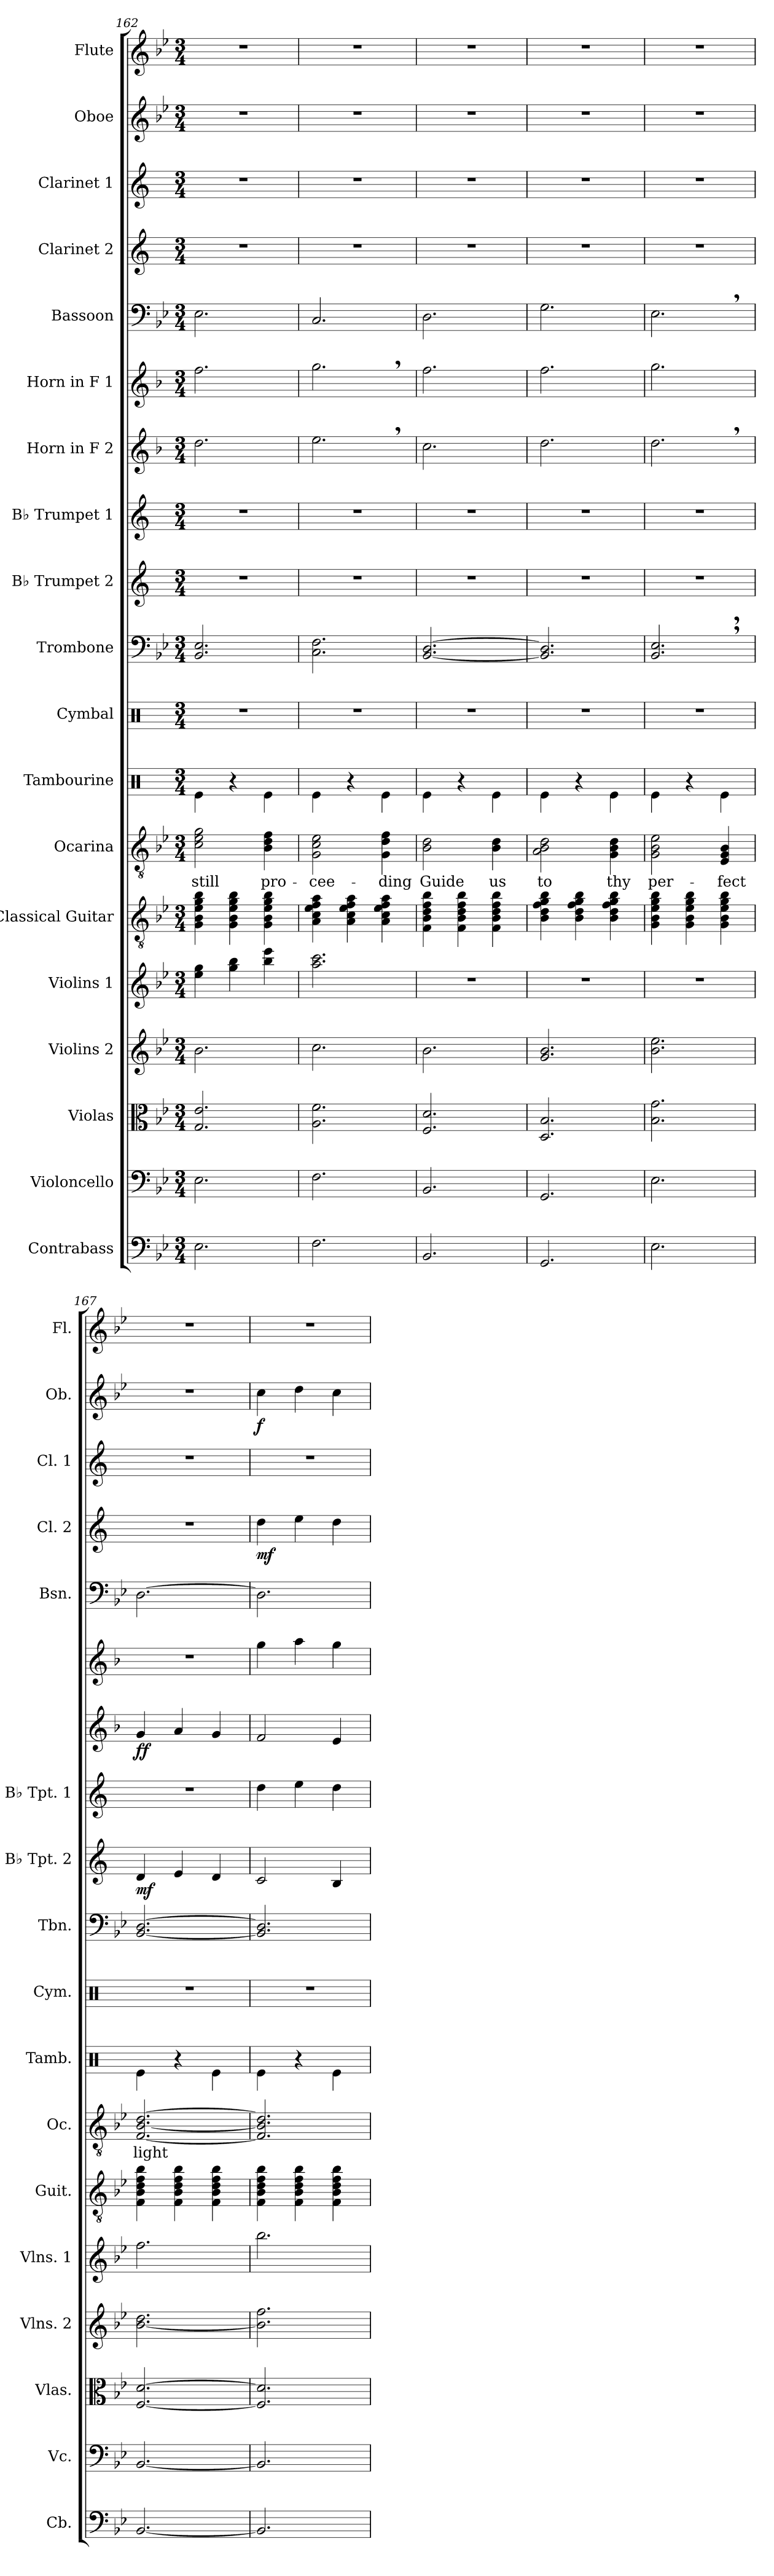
**kern	**kern	**kern	**kern	**kern	**kern	**kern	**text	**kern	**kern	**kern	**kern	**dynam	**kern	**kern	**dynam	**kern	**kern	**kern	**dynam	**kern	**kern	**dynam	**kern
*part19	*part18	*part17	*part16	*part15	*part14	*part13	*part13	*part12	*part11	*part10	*part9	*part9	*part8	*part7	*part7	*part6	*part5	*part4	*part4	*part3	*part2	*part2	*part1
*staff19	*staff18	*staff17	*staff16	*staff15	*staff14	*staff13	*staff13	*staff12	*staff11	*staff10	*staff9	*staff9	*staff8	*staff7	*staff7	*staff6	*staff5	*staff4	*staff4	*staff3	*staff2	*staff2	*staff1
*I"Contrabass	*I"Violoncello	*I"Violas	*I"Violins 2	*I"Violins 1	*I"Classical Guitar	*I"Ocarina	*	*I"Tambourine	*I"Cymbal	*I"Trombone	*I"B♭ Trumpet 2	*	*I"B♭ Trumpet 1	*I"Horn in F 2	*	*I"Horn in F 1	*I"Bassoon	*I"Clarinet 2	*	*I"Clarinet 1	*I"Oboe	*	*I"Flute
*I'Cb.	*I'Vc.	*I'Vlas.	*I'Vlns. 2	*I'Vlns. 1	*I'Guit.	*I'Oc.	*	*I'Tamb.	*I'Cym.	*I'Tbn.	*I'B♭ Tpt. 2	*	*I'B♭ Tpt. 1	*	*	*	*I'Bsn.	*I'Cl. 2	*	*I'Cl. 1	*I'Ob.	*	*I'Fl.
*clefF4	*clefF4	*clefC3	*clefG2	*clefG2	*clefGv2	*clefGv2	*	*clefX	*clefX	*clefF4	*clefG2	*	*clefG2	*clefG2	*	*clefG2	*clefF4	*clefG2	*	*clefG2	*clefG2	*	*clefG2
*ITrd7c12	*	*	*	*	*	*	*	*	*	*	*ITrd1c2	*	*ITrd1c2	*ITrd4c7	*	*ITrd4c7	*	*ITrd1c2	*	*ITrd1c2	*	*	*
*k[b-e-]	*k[b-e-]	*k[b-e-]	*k[b-e-]	*k[b-e-]	*k[b-e-]	*k[b-e-]	*	*k[]	*k[]	*k[b-e-]	*k[b-e-]	*	*k[b-e-]	*k[b-e-]	*	*k[b-e-]	*k[b-e-]	*k[b-e-]	*	*k[b-e-]	*k[b-e-]	*	*k[b-e-]
*M3/4	*M3/4	*M3/4	*M3/4	*M3/4	*M3/4	*M3/4	*	*M3/4	*M3/4	*M3/4	*M3/4	*	*M3/4	*M3/4	*	*M3/4	*M3/4	*M3/4	*	*M3/4	*M3/4	*	*M3/4
=162	=162	=162	=162	=162	=162	=162	=162	=162	=162	=162	=162	=162	=162	=162	=162	=162	=162	=162	=162	=162	=162	=162	=162
!	!	!	!	!	!	!	!LO:LY:b	!	!	!	!	!	!	!	!	!	!	!	!	!	!	!	!
2.EE-\	2.E-\	2.G/ 2.e-/	2.b-\	4ee-\ 4gg\	4G\ 4B-\ 4e-\ 4g\ 4b-\	2c!\ 2e-\ 2g!\	still	4Re\	2.r	2.BB-/ 2.E-/	2.r	.	2.r	2.g\	.	2.b-\	2.E-\	2.r	.	2.r	2.r	.	2.r
.	.	.	.	4gg\ 4bb-\	4G\ 4B-\ 4e-\ 4g\ 4b-\	.	.	4r	.	.	.	.	.	.	.	.	.	.	.	.	.	.	.
!	!	!	!	!	!	!	!LO:LY:b	!	!	!	!	!	!	!	!	!	!	!	!	!	!	!	!
.	.	.	.	4bb-\ 4eee-\	4G\ 4B-\ 4e-\ 4g\ 4b-\	4B-!\ 4d\ 4f!\	pro-	4Re\	.	.	.	.	.	.	.	.	.	.	.	.	.	.	.
=163	=163	=163	=163	=163	=163	=163	=163	=163	=163	=163	=163	=163	=163	=163	=163	=163	=163	=163	=163	=163	=163	=163	=163
!	!	!	!	!	!	!	!LO:LY:b	!	!	!	!	!	!	!	!	!	!	!	!	!	!	!	!
2.FF\	2.F\	2.A\ 2.f\	2.cc\	2.aa\ 2.ccc\	4A\ 4c\ 4e-\ 4f\ 4a\	2G!\ 2c\ 2e-!\	-cee-	4Re\	2.r	2.C\ 2.F\	2.r	.	2.r	2.a,\	.	2.cc,\	2.C/	2.r	.	2.r	2.r	.	2.r
.	.	.	.	.	4A\ 4c\ 4e-\ 4f\ 4a\	.	.	4r	.	.	.	.	.	.	.	.	.	.	.	.	.	.	.
!	!	!	!	!	!	!	!LO:LY:b	!	!	!	!	!	!	!	!	!	!	!	!	!	!	!	!
.	.	.	.	.	4A\ 4c\ 4e-\ 4f\ 4a\	4G!\ 4d\ 4f!\	-ding	4Re\	.	.	.	.	.	.	.	.	.	.	.	.	.	.	.
=164	=164	=164	=164	=164	=164	=164	=164	=164	=164	=164	=164	=164	=164	=164	=164	=164	=164	=164	=164	=164	=164	=164	=164
!	!	!	!	!	!	!	!LO:LY:b	!	!	!	!	!	!	!	!	!	!	!	!	!	!	!	!
2.BBB-/	2.BB-/	2.F/ 2.d/	2.b-\	2.r	4F\ 4B-\ 4d\ 4f\ 4b-\	2B-\ 2d!\	Guide	4Re\	2.r	[2.BB-/ [2.D/	2.r	.	2.r	2.f\	.	2.b-\	2.D\	2.r	.	2.r	2.r	.	2.r
.	.	.	.	.	4F\ 4B-\ 4d\ 4f\ 4b-\	.	.	4r	.	.	.	.	.	.	.	.	.	.	.	.	.	.	.
!	!	!	!	!	!	!	!LO:LY:b	!	!	!	!	!	!	!	!	!	!	!	!	!	!	!	!
.	.	.	.	.	4F\ 4B-\ 4d\ 4f\ 4b-\	4B-\ 4d!\	us	4Re\	.	.	.	.	.	.	.	.	.	.	.	.	.	.	.
=165	=165	=165	=165	=165	=165	=165	=165	=165	=165	=165	=165	=165	=165	=165	=165	=165	=165	=165	=165	=165	=165	=165	=165
!	!	!	!	!	!	!	!LO:LY:b	!	!	!	!	!	!	!	!	!	!	!	!	!	!	!	!
2.GGG/	2.GG/	2.D/ 2.B-/	2.g/ 2.b-/	2.r	4B-\ 4d\ 4f\ 4g\ 4b-\	2A!\ 2B-\ 2d!\	to	4Re\	2.r	2.BB-/] 2.D/]	2.r	.	2.r	2.g\	.	2.b-\	2.G\	2.r	.	2.r	2.r	.	2.r
.	.	.	.	.	4B-\ 4d\ 4f\ 4g\ 4b-\	.	.	4r	.	.	.	.	.	.	.	.	.	.	.	.	.	.	.
!	!	!	!	!	!	!	!LO:LY:b	!	!	!	!	!	!	!	!	!	!	!	!	!	!	!	!
.	.	.	.	.	4B-\ 4d\ 4f\ 4g\ 4b-\	4G!\ 4B-\ 4d!\	thy	4Re\	.	.	.	.	.	.	.	.	.	.	.	.	.	.	.
=166	=166	=166	=166	=166	=166	=166	=166	=166	=166	=166	=166	=166	=166	=166	=166	=166	=166	=166	=166	=166	=166	=166	=166
!	!	!	!	!	!	!	!LO:LY:b	!	!	!	!	!	!	!	!	!	!	!	!	!	!	!	!
2.EE-\	2.E-\	2.B-\ 2.g\	2.b-\ 2.ee-\	2.r	4G\ 4B-\ 4e-\ 4g\ 4b-\	2G!\ 2B-\ 2e-!\	per-	4Re\	2.r	2.BB-/, 2.E-/,	2.r	.	2.r	2.g,\	.	2.cc\	2.E-,\	2.r	.	2.r	2.r	.	2.r
.	.	.	.	.	4G\ 4B-\ 4e-\ 4g\ 4b-\	.	.	4r	.	.	.	.	.	.	.	.	.	.	.	.	.	.	.
!	!	!	!	!	!	!	!LO:LY:b	!	!	!	!	!	!	!	!	!	!	!	!	!	!	!	!
.	.	.	.	.	4G\ 4B-\ 4e-\ 4g\ 4b-\	4E-!/ 4G/ 4B-!/	-fect	4Re\	.	.	.	.	.	.	.	.	.	.	.	.	.	.	.
=167	=167	=167	=167	=167	=167	=167	=167	=167	=167	=167	=167	=167	=167	=167	=167	=167	=167	=167	=167	=167	=167	=167	=167
!	!	!	!	!	!	!	!LO:LY:b	!	!	!	!	!LO:DY:b	!	!	!LO:DY:b	!	!	!	!	!	!	!	!
[2.BBB-/	[2.BB-/	[2.F/ [2.d/	[2.b-\ 2.dd\	2.ff\	4F\ 4B-\ 4d\ 4f\ 4b-\	[2.F!/ [2.B-/ [2.d!/	light	4Re\	2.r	[2.BB-/ [2.D/	4c/	mf	2.r	4c/	ff	2.r	[2.D\	2.r	.	2.r	2.r	.	2.r
.	.	.	.	.	4F\ 4B-\ 4d\ 4f\ 4b-\	.	.	4r	.	.	4d/	.	.	4d/	.	.	.	.	.	.	.	.	.
.	.	.	.	.	4F\ 4B-\ 4d\ 4f\ 4b-\	.	.	4Re\	.	.	4c/	.	.	4c/	.	.	.	.	.	.	.	.	.
=168	=168	=168	=168	=168	=168	=168	=168	=168	=168	=168	=168	=168	=168	=168	=168	=168	=168	=168	=168	=168	=168	=168	=168
!	!	!	!	!	!	!	!	!	!	!	!	!	!	!	!	!	!	!	!LO:DY:b	!	!	!LO:DY:b	!
2.BBB-/]	2.BB-/]	2.F/] 2.d/]	2.b-\] 2.ff\	2.bb-\	4F\ 4B-\ 4d\ 4f\ 4b-\	2.F!/] 2.B-/] 2.d!/]	.	4Re\	2.r	2.BB-/] 2.D/]	2B-/	.	4cc\	2B-/	.	4cc\	2.D\]	4cc\	mf	2.r	4cc\	f	2.r
.	.	.	.	.	4F\ 4B-\ 4d\ 4f\ 4b-\	.	.	4r	.	.	.	.	4dd\	.	.	4dd\	.	4dd\	.	.	4dd\	.	.
.	.	.	.	.	4F\ 4B-\ 4d\ 4f\ 4b-\	.	.	4Re\	.	.	4A/	.	4cc\	4A/	.	4cc\	.	4cc\	.	.	4cc\	.	.
=	=	=	=	=	=	=	=	=	=	=	=	=	=	=	=	=	=	=	=	=	=	=	=
*-	*-	*-	*-	*-	*-	*-	*-	*-	*-	*-	*-	*-	*-	*-	*-	*-	*-	*-	*-	*-	*-	*-	*-
